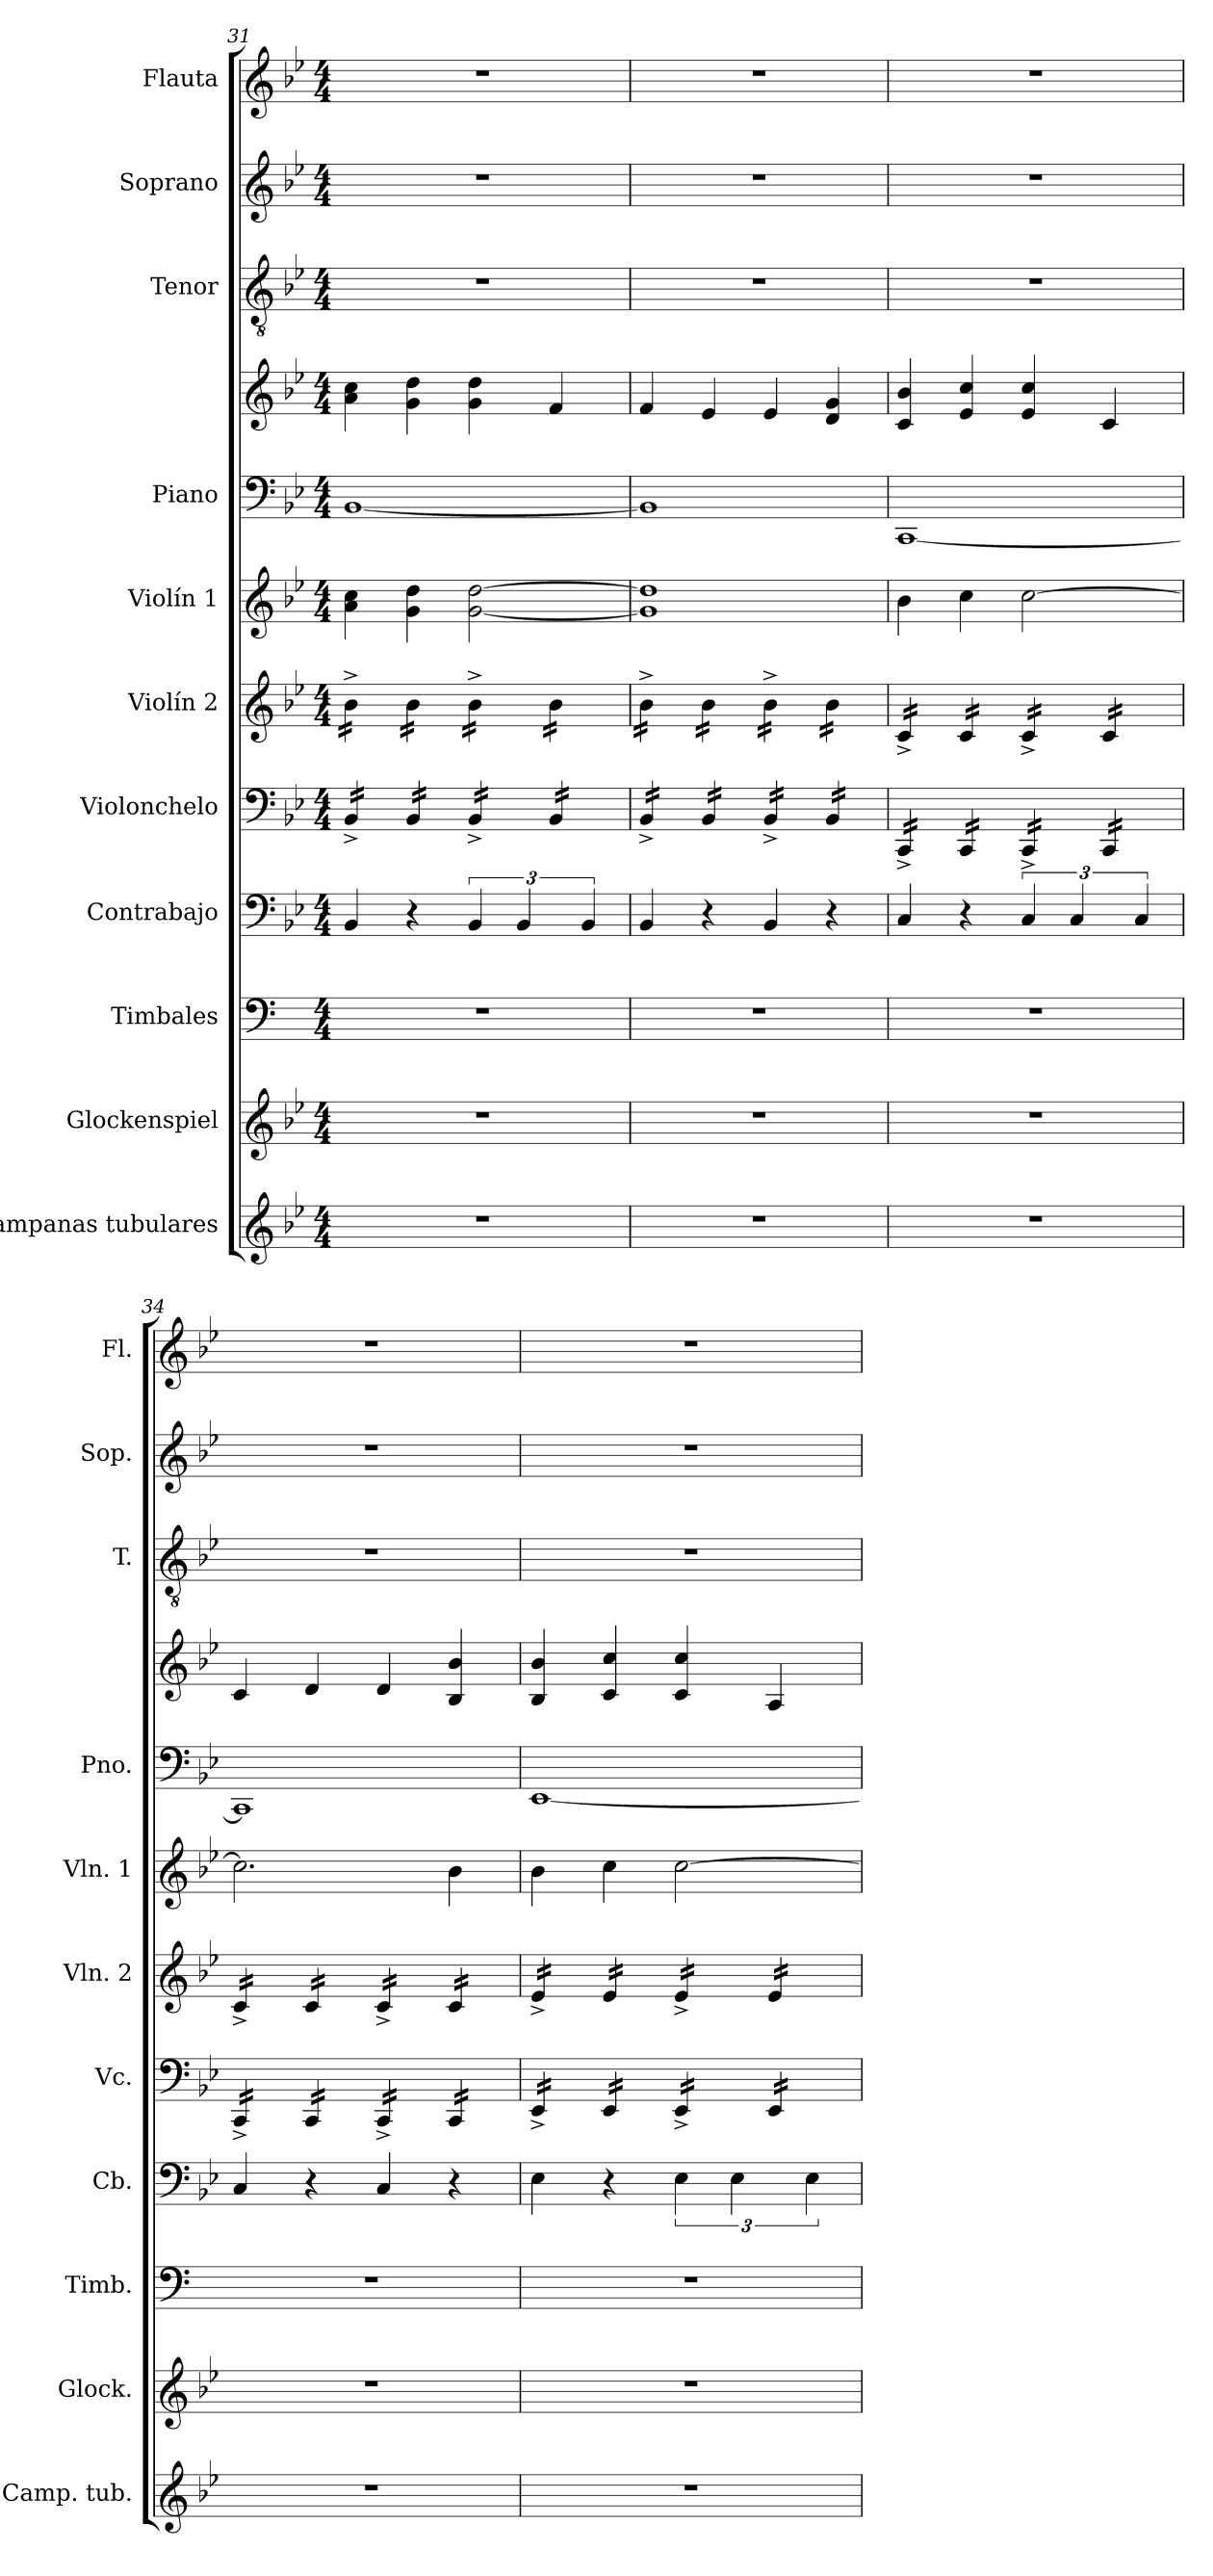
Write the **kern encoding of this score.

**kern	**kern	**kern	**kern	**kern	**kern	**kern	**kern	**kern	**kern	**kern	**kern
*part11	*part10	*part9	*part8	*part7	*part6	*part5	*part4	*part4	*part3	*part2	*part1
*staff12	*staff11	*staff10	*staff9	*staff8	*staff7	*staff6	*staff5	*staff4	*staff3	*staff2	*staff1
*I"Campanas tubulares	*I"Glockenspiel	*I"Timbales	*I"Contrabajo	*I"Violonchelo	*I"Violín 2	*I"Violín 1	*I"Piano	*	*I"Tenor	*I"Soprano	*I"Flauta
*I'Camp. tub.	*I'Glock.	*I'Timb.	*I'Cb.	*I'Vc.	*I'Vln. 2	*I'Vln. 1	*I'Pno.	*	*I'T.	*I'Sop.	*I'Fl.
*clefG2	*clefG2	*clefF4	*clefF4	*clefF4	*clefG2	*clefG2	*clefF4	*clefG2	*clefGv2	*clefG2	*clefG2
*	*ITrd-14c-24	*	*ITrd7c12	*	*	*	*	*	*ITrd7c12	*	*
*k[b-e-]	*k[b-e-]	*k[]	*k[b-e-]	*k[b-e-]	*k[b-e-]	*k[b-e-]	*k[b-e-]	*k[b-e-]	*k[b-e-]	*k[b-e-]	*k[b-e-]
*B-:	*B-:	*	*B-:	*B-:	*B-:	*B-:	*B-:	*B-:	*B-:	*B-:	*B-:
*M4/4	*M4/4	*M4/4	*M4/4	*M4/4	*M4/4	*M4/4	*M4/4	*M4/4	*M4/4	*M4/4	*M4/4
=31	=31	=31	=31	=31	=31	=31	=31	=31	=31	=31	=31
*	*	*	*	*tremolo	*	*	*	*	*	*	*
*	*	*	*	*	*tremolo	*	*	*	*	*	*
1r	1r	1r	4BBB-/	16BB-^/LL	16b-^\LL	4a\ 4cc\	[1BB-	4a\ 4cc\	1r	1r	1r
.	.	.	.	16BB-^/	16b-^\	.	.	.	.	.	.
.	.	.	.	16BB-^/	16b-^\	.	.	.	.	.	.
.	.	.	.	16BB-^/JJ	16b-^\JJ	.	.	.	.	.	.
.	.	.	4r	16BB-/LL	16b-\LL	4g\ 4dd\	.	4g\ 4dd\	.	.	.
.	.	.	.	16BB-/	16b-\	.	.	.	.	.	.
.	.	.	.	16BB-/	16b-\	.	.	.	.	.	.
.	.	.	.	16BB-/JJ	16b-\JJ	.	.	.	.	.	.
.	.	.	6BBB-/	16BB-^/LL	16b-^\LL	[2g\ [2dd\	.	4g\ 4dd\	.	.	.
.	.	.	.	16BB-^/	16b-^\	.	.	.	.	.	.
.	.	.	.	16BB-^/	16b-^\	.	.	.	.	.	.
.	.	.	6BBB-/	.	.	.	.	.	.	.	.
.	.	.	.	16BB-^/JJ	16b-^\JJ	.	.	.	.	.	.
.	.	.	.	16BB-/LL	16b-\LL	.	.	4f/	.	.	.
.	.	.	.	16BB-/	16b-\	.	.	.	.	.	.
.	.	.	6BBB-/	.	.	.	.	.	.	.	.
.	.	.	.	16BB-/	16b-\	.	.	.	.	.	.
.	.	.	.	16BB-/JJ	16b-\JJ	.	.	.	.	.	.
=32	=32	=32	=32	=32	=32	=32	=32	=32	=32	=32	=32
1r	1r	1r	4BBB-/	16BB-^/LL	16b-^\LL	1g] 1dd]	1BB-]	4f/	1r	1r	1r
.	.	.	.	16BB-^/	16b-^\	.	.	.	.	.	.
.	.	.	.	16BB-^/	16b-^\	.	.	.	.	.	.
.	.	.	.	16BB-^/JJ	16b-^\JJ	.	.	.	.	.	.
.	.	.	4r	16BB-/LL	16b-\LL	.	.	4e-/	.	.	.
.	.	.	.	16BB-/	16b-\	.	.	.	.	.	.
.	.	.	.	16BB-/	16b-\	.	.	.	.	.	.
.	.	.	.	16BB-/JJ	16b-\JJ	.	.	.	.	.	.
.	.	.	4BBB-/	16BB-^/LL	16b-^\LL	.	.	4e-/	.	.	.
.	.	.	.	16BB-^/	16b-^\	.	.	.	.	.	.
.	.	.	.	16BB-^/	16b-^\	.	.	.	.	.	.
.	.	.	.	16BB-^/JJ	16b-^\JJ	.	.	.	.	.	.
.	.	.	4r	16BB-/LL	16b-\LL	.	.	4d/ 4g/	.	.	.
.	.	.	.	16BB-/	16b-\	.	.	.	.	.	.
.	.	.	.	16BB-/	16b-\	.	.	.	.	.	.
.	.	.	.	16BB-/JJ	16b-\JJ	.	.	.	.	.	.
=33	=33	=33	=33	=33	=33	=33	=33	=33	=33	=33	=33
1r	1r	1r	4CC/	16CC^/LL	16c^/LL	4b-\	[1CC	4c/ 4b-/	1r	1r	1r
.	.	.	.	16CC^/	16c^/	.	.	.	.	.	.
.	.	.	.	16CC^/	16c^/	.	.	.	.	.	.
.	.	.	.	16CC^/JJ	16c^/JJ	.	.	.	.	.	.
.	.	.	4r	16CC/LL	16c/LL	4cc\	.	4e-/ 4cc/	.	.	.
.	.	.	.	16CC/	16c/	.	.	.	.	.	.
.	.	.	.	16CC/	16c/	.	.	.	.	.	.
.	.	.	.	16CC/JJ	16c/JJ	.	.	.	.	.	.
.	.	.	6CC/	16CC^/LL	16c^/LL	[2cc\	.	4e-/ 4cc/	.	.	.
.	.	.	.	16CC^/	16c^/	.	.	.	.	.	.
.	.	.	.	16CC^/	16c^/	.	.	.	.	.	.
.	.	.	6CC/	.	.	.	.	.	.	.	.
.	.	.	.	16CC^/JJ	16c^/JJ	.	.	.	.	.	.
.	.	.	.	16CC/LL	16c/LL	.	.	4c/	.	.	.
.	.	.	.	16CC/	16c/	.	.	.	.	.	.
.	.	.	6CC/	.	.	.	.	.	.	.	.
.	.	.	.	16CC/	16c/	.	.	.	.	.	.
.	.	.	.	16CC/JJ	16c/JJ	.	.	.	.	.	.
!!LO:PB:g=z
=34	=34	=34	=34	=34	=34	=34	=34	=34	=34	=34	=34
1r	1r	1r	4CC/	16CC^/LL	16c^/LL	2.cc\]	1CC]	4c/	1r	1r	1r
.	.	.	.	16CC^/	16c^/	.	.	.	.	.	.
.	.	.	.	16CC^/	16c^/	.	.	.	.	.	.
.	.	.	.	16CC^/JJ	16c^/JJ	.	.	.	.	.	.
.	.	.	4r	16CC/LL	16c/LL	.	.	4d/	.	.	.
.	.	.	.	16CC/	16c/	.	.	.	.	.	.
.	.	.	.	16CC/	16c/	.	.	.	.	.	.
.	.	.	.	16CC/JJ	16c/JJ	.	.	.	.	.	.
.	.	.	4CC/	16CC^/LL	16c^/LL	.	.	4d/	.	.	.
.	.	.	.	16CC^/	16c^/	.	.	.	.	.	.
.	.	.	.	16CC^/	16c^/	.	.	.	.	.	.
.	.	.	.	16CC^/JJ	16c^/JJ	.	.	.	.	.	.
.	.	.	4r	16CC/LL	16c/LL	4b-\	.	4B-/ 4b-/	.	.	.
.	.	.	.	16CC/	16c/	.	.	.	.	.	.
.	.	.	.	16CC/	16c/	.	.	.	.	.	.
.	.	.	.	16CC/JJ	16c/JJ	.	.	.	.	.	.
=35	=35	=35	=35	=35	=35	=35	=35	=35	=35	=35	=35
1r	1r	1r	4EE-\	16EE-^/LL	16e-^/LL	4b-\	[1EE-	4B-/ 4b-/	1r	1r	1r
.	.	.	.	16EE-^/	16e-^/	.	.	.	.	.	.
.	.	.	.	16EE-^/	16e-^/	.	.	.	.	.	.
.	.	.	.	16EE-^/JJ	16e-^/JJ	.	.	.	.	.	.
.	.	.	4r	16EE-/LL	16e-/LL	4cc\	.	4c/ 4cc/	.	.	.
.	.	.	.	16EE-/	16e-/	.	.	.	.	.	.
.	.	.	.	16EE-/	16e-/	.	.	.	.	.	.
.	.	.	.	16EE-/JJ	16e-/JJ	.	.	.	.	.	.
.	.	.	6EE-\	16EE-^/LL	16e-^/LL	[2cc\	.	4c/ 4cc/	.	.	.
.	.	.	.	16EE-^/	16e-^/	.	.	.	.	.	.
.	.	.	.	16EE-^/	16e-^/	.	.	.	.	.	.
.	.	.	6EE-\	.	.	.	.	.	.	.	.
.	.	.	.	16EE-^/JJ	16e-^/JJ	.	.	.	.	.	.
.	.	.	.	16EE-/LL	16e-/LL	.	.	4A/	.	.	.
.	.	.	.	16EE-/	16e-/	.	.	.	.	.	.
.	.	.	6EE-\	.	.	.	.	.	.	.	.
.	.	.	.	16EE-/	16e-/	.	.	.	.	.	.
.	.	.	.	16EE-/JJ	16e-/JJ	.	.	.	.	.	.
*	*	*	*	*	*Xtremolo	*	*	*	*	*	*
*	*	*	*	*Xtremolo	*	*	*	*	*	*	*
=	=	=	=	=	=	=	=	=	=	=	=
*-	*-	*-	*-	*-	*-	*-	*-	*-	*-	*-	*-
